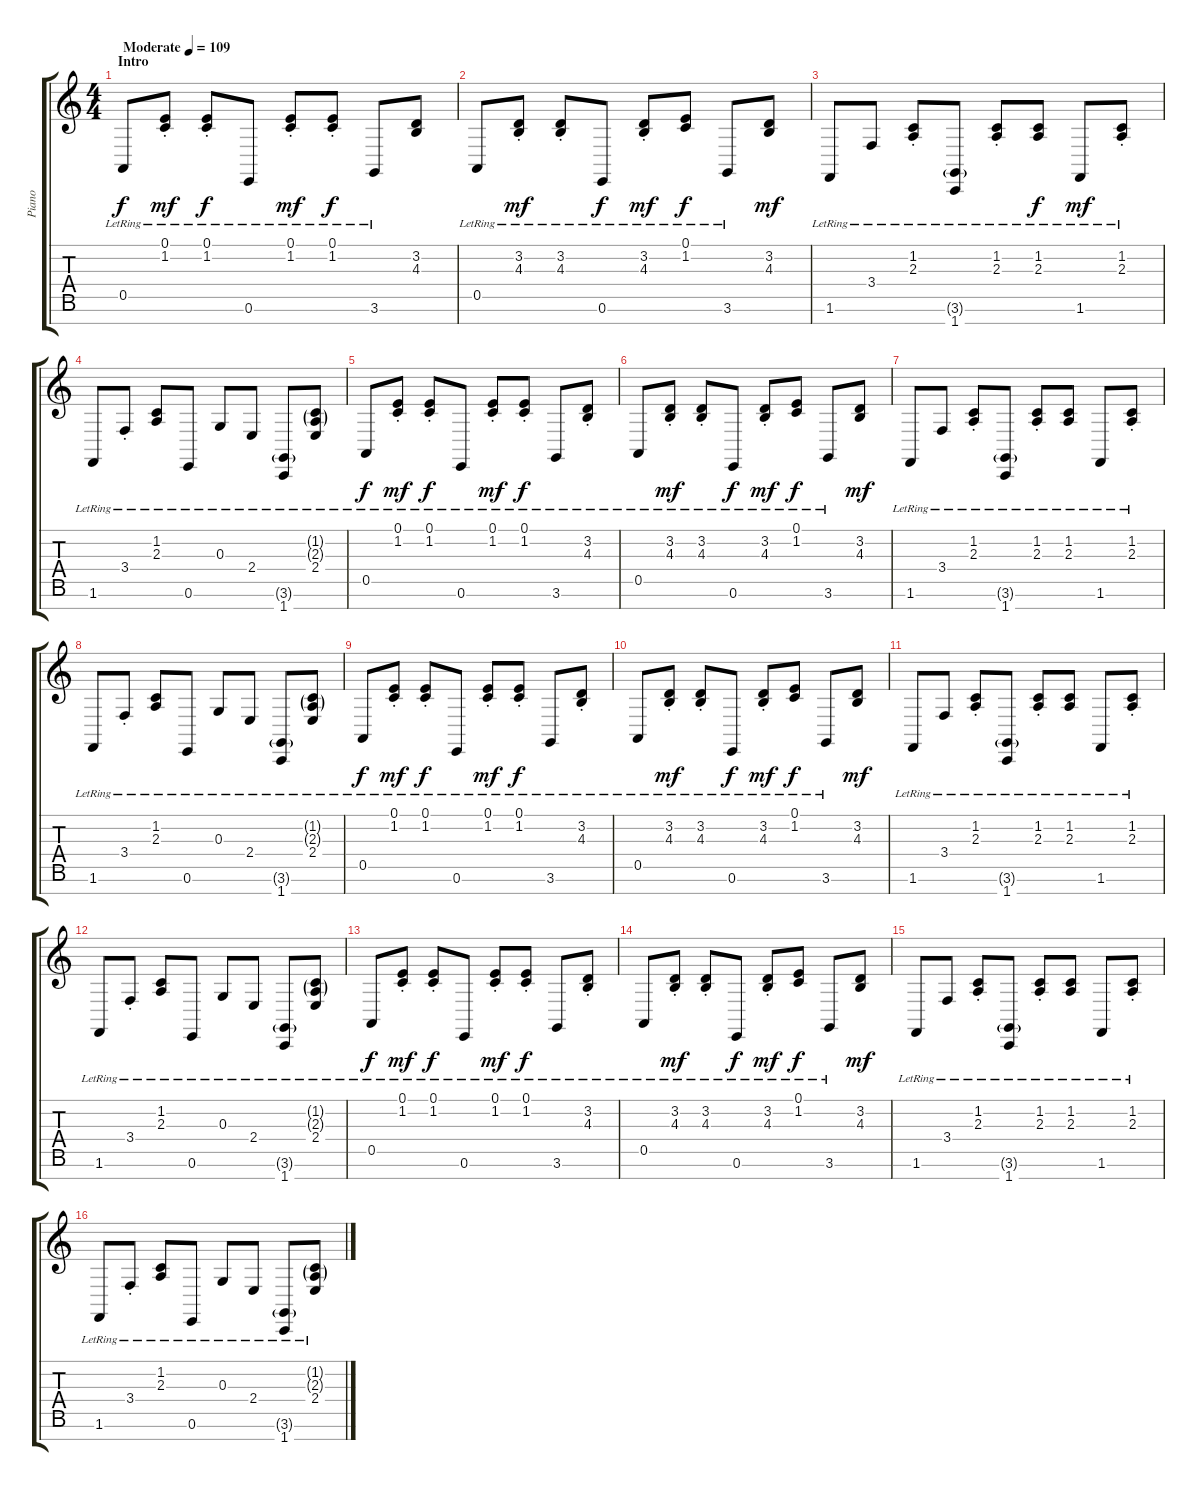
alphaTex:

\track ("Piano" "Piano") {instrument electricgrandpiano}
\staff {score tabs}
\tuning (E4 B3 G3 D3 A2 E2 B1) {hide}
\ts (4 4)
\section ("" "Intro")
\tempo (109 "Moderate")
\clef g2
\ks c
0.5{lr}.8{dy f instrument electricgrandpiano} (0.1{st} 1.2{st lr}).8{dy mf} (0.1{st} 1.2{st lr}).8{dy f} 0.6{lr}.8 (0.1{st} 1.2{st lr}).8{dy mf} (0.1{st} 1.2{st lr}).8{dy f} 3.6{lr}.8 (3.2 4.3).8 |
0.5{lr}.8 (3.2{st lr} 4.3).8{dy mf} (3.2{st lr} 4.3).8 0.6{lr}.8{dy f} (3.2{st lr} 4.3).8{dy mf} (0.1 1.2{lr}).8{dy f} 3.6{lr}.8 (3.2 4.3).8{dy mf} |
1.6{lr}.8 3.4{lr}.8 (1.2{lr} 2.3{st lr}).8 (3.6{g lr} 1.7{lr}).8 (1.2{lr} 2.3{st lr}).8 (1.2 2.3{lr}).8{dy f} 1.6{lr}.8{dy mf} (1.2{lr} 2.3{st lr}).8 |
1.6{lr}.8 3.4{st lr}.8 (1.2{lr} 2.3{lr}).8 0.6{lr}.8 0.3{lr}.8 2.4{lr}.8 (3.6{g lr} 1.7{lr}).8 (1.2{g lr} 2.3{g lr} 2.4{lr}).8 |
0.5{lr}.8{dy f} (0.1{st} 1.2{st lr}).8{dy mf} (0.1{st} 1.2{st lr}).8{dy f} 0.6{lr}.8 (0.1{st} 1.2{st lr}).8{dy mf} (0.1{st} 1.2{st lr}).8{dy f} 3.6{lr}.8 (3.2{st lr} 4.3{st lr}).8 |
0.5{lr}.8 (3.2{st lr} 4.3).8{dy mf} (3.2{st lr} 4.3).8 0.6{lr}.8{dy f} (3.2{st lr} 4.3).8{dy mf} (0.1 1.2{lr}).8{dy f} 3.6{lr}.8 (3.2 4.3).8{dy mf} |
1.6{lr}.8 3.4{lr}.8 (1.2{lr} 2.3{st lr}).8 (3.6{g lr} 1.7{lr}).8 (1.2{lr} 2.3{st lr}).8 (1.2{lr} 2.3{lr}).8 1.6{lr}.8 (1.2{lr} 2.3{st lr}).8 |
1.6{lr}.8 3.4{st lr}.8 (1.2{lr} 2.3{lr}).8 0.6{lr}.8 0.3{lr}.8 2.4{lr}.8 (3.6{g lr} 1.7{lr}).8 (1.2{g lr} 2.3{g lr} 2.4{lr}).8 |
0.5{lr}.8{dy f} (0.1{st} 1.2{st lr}).8{dy mf} (0.1{st} 1.2{st lr}).8{dy f} 0.6{lr}.8 (0.1{st} 1.2{st lr}).8{dy mf} (0.1{st} 1.2{st lr}).8{dy f} 3.6{lr}.8 (3.2{st lr} 4.3{st lr}).8 |
0.5{lr}.8 (3.2{st lr} 4.3).8{dy mf} (3.2{st lr} 4.3).8 0.6{lr}.8{dy f} (3.2{st lr} 4.3).8{dy mf} (0.1 1.2{lr}).8{dy f} 3.6{lr}.8 (3.2 4.3).8{dy mf} |
1.6{lr}.8 3.4{lr}.8 (1.2{lr} 2.3{st lr}).8 (3.6{g lr} 1.7{lr}).8 (1.2{lr} 2.3{st lr}).8 (1.2{lr} 2.3{lr}).8 1.6{lr}.8 (1.2{lr} 2.3{st lr}).8 |
1.6{lr}.8 3.4{st lr}.8 (1.2{lr} 2.3{lr}).8 0.6{lr}.8 0.3{lr}.8 2.4{lr}.8 (3.6{g lr} 1.7{lr}).8 (1.2{g lr} 2.3{g lr} 2.4{lr}).8 |
0.5{lr}.8{dy f} (0.1{st} 1.2{st lr}).8{dy mf} (0.1{st} 1.2{st lr}).8{dy f} 0.6{lr}.8 (0.1{st} 1.2{st lr}).8{dy mf} (0.1{st} 1.2{st lr}).8{dy f} 3.6{lr}.8 (3.2{st lr} 4.3{st lr}).8 |
0.5{lr}.8 (3.2{st lr} 4.3).8{dy mf} (3.2{st lr} 4.3).8 0.6{lr}.8{dy f} (3.2{st lr} 4.3).8{dy mf} (0.1 1.2{lr}).8{dy f} 3.6{lr}.8 (3.2 4.3).8{dy mf} |
1.6{lr}.8 3.4{lr}.8 (1.2{lr} 2.3{st lr}).8 (3.6{g lr} 1.7{lr}).8 (1.2{lr} 2.3{st lr}).8 (1.2{lr} 2.3{lr}).8 1.6{lr}.8 (1.2{lr} 2.3{st lr}).8 |
1.6{lr}.8 3.4{st lr}.8 (1.2{lr} 2.3{lr}).8 0.6{lr}.8 0.3{lr}.8 2.4{lr}.8 (3.6{g lr} 1.7{lr}).8 (1.2{g lr} 2.3{g lr} 2.4{lr}).8
